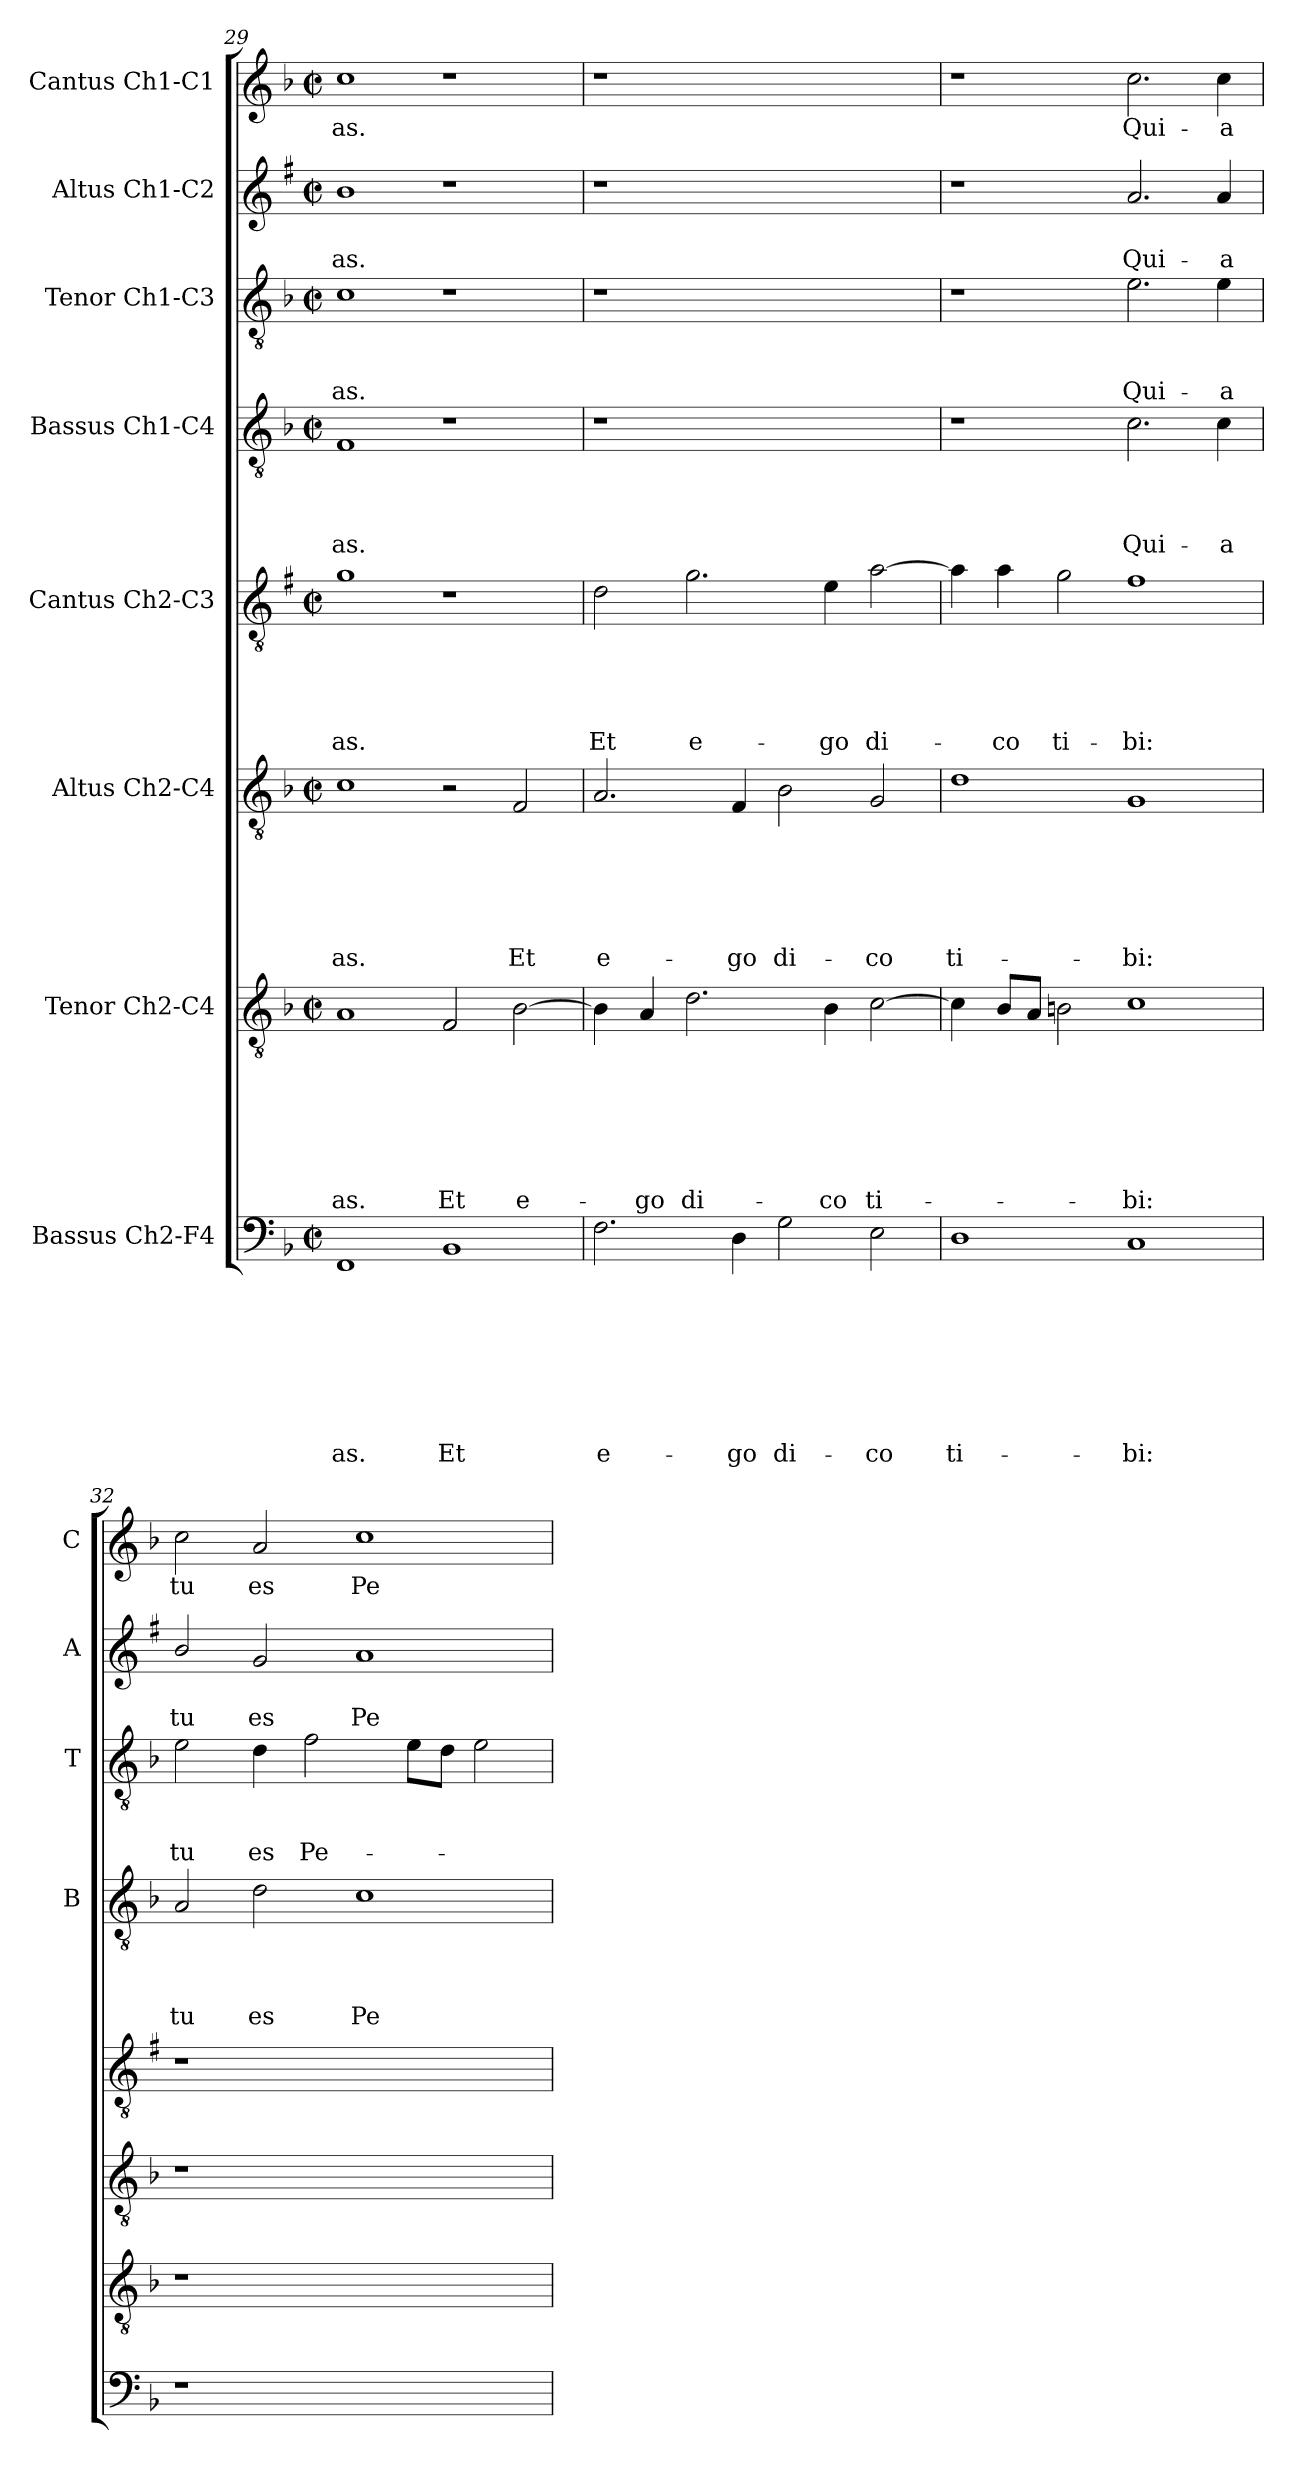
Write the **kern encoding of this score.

**kern	**text	**text	**text	**text	**text	**text	**text	**text	**kern	**text	**text	**text	**text	**text	**text	**text	**kern	**text	**text	**text	**text	**text	**text	**kern	**text	**text	**text	**text	**text	**kern	**text	**text	**text	**text	**kern	**text	**text	**text	**kern	**text	**text	**kern	**text
*part8	*part8	*part8	*part8	*part8	*part8	*part8	*part8	*part8	*part7	*part7	*part7	*part7	*part7	*part7	*part7	*part7	*part6	*part6	*part6	*part6	*part6	*part6	*part6	*part5	*part5	*part5	*part5	*part5	*part5	*part4	*part4	*part4	*part4	*part4	*part3	*part3	*part3	*part3	*part2	*part2	*part2	*part1	*part1
*staff8	*staff8	*staff8	*staff8	*staff8	*staff8	*staff8	*staff8	*staff8	*staff7	*staff7	*staff7	*staff7	*staff7	*staff7	*staff7	*staff7	*staff6	*staff6	*staff6	*staff6	*staff6	*staff6	*staff6	*staff5	*staff5	*staff5	*staff5	*staff5	*staff5	*staff4	*staff4	*staff4	*staff4	*staff4	*staff3	*staff3	*staff3	*staff3	*staff2	*staff2	*staff2	*staff1	*staff1
*I"Bassus Ch2-F4	*	*	*	*	*	*	*	*	*I"Tenor Ch2-C4	*	*	*	*	*	*	*	*I"Altus Ch2-C4	*	*	*	*	*	*	*I"Cantus Ch2-C3	*	*	*	*	*	*I"Bassus Ch1-C4	*	*	*	*	*I"Tenor Ch1-C3	*	*	*	*I"Altus Ch1-C2	*	*	*I"Cantus Ch1-C1	*
*	*	*	*	*	*	*	*	*	*	*	*	*	*	*	*	*	*	*	*	*	*	*	*	*	*	*	*	*	*	*I'B	*	*	*	*	*I'T	*	*	*	*I'A	*	*	*I'C	*
*clefF4	*	*	*	*	*	*	*	*	*clefGv2	*	*	*	*	*	*	*	*clefGv2	*	*	*	*	*	*	*clefGv2	*	*	*	*	*	*clefGv2	*	*	*	*	*clefGv2	*	*	*	*clefG2	*	*	*clefG2	*
*	*	*	*	*	*	*	*	*	*	*	*	*	*	*	*	*	*	*	*	*	*	*	*	*ITrd1c2	*	*	*	*	*	*	*	*	*	*	*	*	*	*	*ITrd1c2	*	*	*	*
*k[b-]	*	*	*	*	*	*	*	*	*k[b-]	*	*	*	*	*	*	*	*k[b-]	*	*	*	*	*	*	*k[b-]	*	*	*	*	*	*k[b-]	*	*	*	*	*k[b-]	*	*	*	*k[b-]	*	*	*k[b-]	*
*F:	*	*	*	*	*	*	*	*	*F:	*	*	*	*	*	*	*	*F:	*	*	*	*	*	*	*F:	*	*	*	*	*	*F:	*	*	*	*	*F:	*	*	*	*F:	*	*	*F:	*
*M2/2	*	*	*	*	*	*	*	*	*M2/2	*	*	*	*	*	*	*	*M2/2	*	*	*	*	*	*	*M2/2	*	*	*	*	*	*M2/2	*	*	*	*	*M2/2	*	*	*	*M2/2	*	*	*M2/2	*
*met(c|)	*	*	*	*	*	*	*	*	*met(c|)	*	*	*	*	*	*	*	*met(c|)	*	*	*	*	*	*	*met(c|)	*	*	*	*	*	*met(c|)	*	*	*	*	*met(c|)	*	*	*	*met(c|)	*	*	*met(c|)	*
=29	=29	=29	=29	=29	=29	=29	=29	=29	=29	=29	=29	=29	=29	=29	=29	=29	=29	=29	=29	=29	=29	=29	=29	=29	=29	=29	=29	=29	=29	=29	=29	=29	=29	=29	=29	=29	=29	=29	=29	=29	=29	=29	=29
!	!	!	!	!	!	!	!	!LO:LY:b	!	!	!	!	!	!	!	!LO:LY:b	!	!	!	!	!	!	!LO:LY:b	!	!	!	!	!	!LO:LY:b	!	!	!	!	!LO:LY:b	!	!	!	!LO:LY:b	!	!	!LO:LY:b	!	!LO:LY:b
1FF	.	.	.	.	.	.	.	-as.	1A	.	.	.	.	.	.	-as.	1c	.	.	.	.	.	-as.	1f	.	.	.	.	-as.	1F	.	.	.	-as.	1c	.	.	-as.	1a	.	-as.	1cc	-as.
!	!	!	!	!	!	!	!	!LO:LY:b	!	!	!	!	!	!	!	!LO:LY:b	!	!	!	!	!	!	!	!	!	!	!	!	!	!	!	!	!	!	!	!	!	!	!	!	!	!	!
1BB-	.	.	.	.	.	.	.	Et	2F/	.	.	.	.	.	.	Et	2r	.	.	.	.	.	.	1r	.	.	.	.	.	1r	.	.	.	.	1r	.	.	.	1r	.	.	1r	.
!	!	!	!	!	!	!	!	!	!	!	!	!	!	!	!	!LO:LY:b	!	!	!	!	!	!	!LO:LY:b	!	!	!	!	!	!	!	!	!	!	!	!	!	!	!	!	!	!	!	!
.	.	.	.	.	.	.	.	.	[2B-\	.	.	.	.	.	.	e-	2F/	.	.	.	.	.	Et	.	.	.	.	.	.	.	.	.	.	.	.	.	.	.	.	.	.	.	.
=30	=30	=30	=30	=30	=30	=30	=30	=30	=30	=30	=30	=30	=30	=30	=30	=30	=30	=30	=30	=30	=30	=30	=30	=30	=30	=30	=30	=30	=30	=30	=30	=30	=30	=30	=30	=30	=30	=30	=30	=30	=30	=30	=30
!	!	!	!	!	!	!	!	!LO:LY:b	!	!	!	!	!	!	!	!	!	!	!	!	!	!	!LO:LY:b	!	!	!	!	!	!LO:LY:b	!	!	!	!	!	!	!	!	!	!	!	!	!	!
2.F\	.	.	.	.	.	.	.	e-	4B-\]	.	.	.	.	.	.	.	2.A/	.	.	.	.	.	e-	2c\	.	.	.	.	Et	1r	.	.	.	.	1r	.	.	.	1r	.	.	1r	.
!	!	!	!	!	!	!	!	!	!	!	!	!	!	!	!	!LO:LY:b	!	!	!	!	!	!	!	!	!	!	!	!	!	!	!	!	!	!	!	!	!	!	!	!	!	!	!
.	.	.	.	.	.	.	.	.	4A/	.	.	.	.	.	.	-go	.	.	.	.	.	.	.	.	.	.	.	.	.	.	.	.	.	.	.	.	.	.	.	.	.	.	.
!	!	!	!	!	!	!	!	!	!	!	!	!	!	!	!	!LO:LY:b	!	!	!	!	!	!	!	!	!	!	!	!	!LO:LY:b	!	!	!	!	!	!	!	!	!	!	!	!	!	!
.	.	.	.	.	.	.	.	.	2.d\	.	.	.	.	.	.	di-	.	.	.	.	.	.	.	2.f\	.	.	.	.	e-	.	.	.	.	.	.	.	.	.	.	.	.	.	.
!	!	!	!	!	!	!	!	!LO:LY:b	!	!	!	!	!	!	!	!	!	!	!	!	!	!	!LO:LY:b	!	!	!	!	!	!	!	!	!	!	!	!	!	!	!	!	!	!	!	!
4D\	.	.	.	.	.	.	.	-go	.	.	.	.	.	.	.	.	4F/	.	.	.	.	.	-go	.	.	.	.	.	.	.	.	.	.	.	.	.	.	.	.	.	.	.	.
!	!	!	!	!	!	!	!	!LO:LY:b	!	!	!	!	!	!	!	!	!	!	!	!	!	!	!LO:LY:b	!	!	!	!	!	!	!	!	!	!	!	!	!	!	!	!	!	!	!	!
2G\	.	.	.	.	.	.	.	di-	.	.	.	.	.	.	.	.	2B-\	.	.	.	.	.	di-	.	.	.	.	.	.	1ryy	.	.	.	.	1ryy	.	.	.	1ryy	.	.	1ryy	.
!	!	!	!	!	!	!	!	!	!	!	!	!	!	!	!	!LO:LY:b	!	!	!	!	!	!	!	!	!	!	!	!	!LO:LY:b	!	!	!	!	!	!	!	!	!	!	!	!	!	!
.	.	.	.	.	.	.	.	.	4B-\	.	.	.	.	.	.	-co	.	.	.	.	.	.	.	4d\	.	.	.	.	-go	.	.	.	.	.	.	.	.	.	.	.	.	.	.
!	!	!	!	!	!	!	!	!LO:LY:b	!	!	!	!	!	!	!	!LO:LY:b	!	!	!	!	!	!	!LO:LY:b	!	!	!	!	!	!LO:LY:b	!	!	!	!	!	!	!	!	!	!	!	!	!	!
2E\	.	.	.	.	.	.	.	-co	[2c\	.	.	.	.	.	.	ti-	2G/	.	.	.	.	.	-co	[2g\	.	.	.	.	di-	.	.	.	.	.	.	.	.	.	.	.	.	.	.
!!LO:PB:g=z
=31	=31	=31	=31	=31	=31	=31	=31	=31	=31	=31	=31	=31	=31	=31	=31	=31	=31	=31	=31	=31	=31	=31	=31	=31	=31	=31	=31	=31	=31	=31	=31	=31	=31	=31	=31	=31	=31	=31	=31	=31	=31	=31	=31
!	!	!	!	!	!	!	!	!LO:LY:b	!	!	!	!	!	!	!	!	!	!	!	!	!	!	!LO:LY:b	!	!	!	!	!	!	!	!	!	!	!	!	!	!	!	!	!	!	!	!
1D	.	.	.	.	.	.	.	ti-	4c\]	.	.	.	.	.	.	.	1d	.	.	.	.	.	ti-	4g\]	.	.	.	.	.	1r	.	.	.	.	1r	.	.	.	1r	.	.	1r	.
!	!	!	!	!	!	!	!	!	!	!	!	!	!	!	!	!	!	!	!	!	!	!	!	!	!	!	!	!	!LO:LY:b	!	!	!	!	!	!	!	!	!	!	!	!	!	!
.	.	.	.	.	.	.	.	.	8B-/L	.	.	.	.	.	.	.	.	.	.	.	.	.	.	4g\	.	.	.	.	-co	.	.	.	.	.	.	.	.	.	.	.	.	.	.
.	.	.	.	.	.	.	.	.	8A/J	.	.	.	.	.	.	.	.	.	.	.	.	.	.	.	.	.	.	.	.	.	.	.	.	.	.	.	.	.	.	.	.	.	.
!	!	!	!	!	!	!	!	!	!	!	!	!	!	!	!	!	!	!	!	!	!	!	!	!	!	!	!	!	!LO:LY:b	!	!	!	!	!	!	!	!	!	!	!	!	!	!
.	.	.	.	.	.	.	.	.	2Bn\	.	.	.	.	.	.	.	.	.	.	.	.	.	.	2f\	.	.	.	.	ti-	.	.	.	.	.	.	.	.	.	.	.	.	.	.
!	!	!	!	!	!	!	!	!LO:LY:b	!	!	!	!	!	!	!	!LO:LY:b	!	!	!	!	!	!	!LO:LY:b	!	!	!	!	!	!LO:LY:b	!	!	!	!	!LO:LY:b	!	!	!	!LO:LY:b	!	!	!LO:LY:b	!	!LO:LY:b
1C	.	.	.	.	.	.	.	-bi:	1c	.	.	.	.	.	.	-bi:	1G	.	.	.	.	.	-bi:	1e	.	.	.	.	-bi:	2.c\	.	.	.	Qui-	2.e\	.	.	Qui-	2.g/	.	Qui-	2.cc\	Qui-
!	!	!	!	!	!	!	!	!	!	!	!	!	!	!	!	!	!	!	!	!	!	!	!	!	!	!	!	!	!	!	!	!	!	!LO:LY:b	!	!	!	!LO:LY:b	!	!	!LO:LY:b	!	!LO:LY:b
.	.	.	.	.	.	.	.	.	.	.	.	.	.	.	.	.	.	.	.	.	.	.	.	.	.	.	.	.	.	4c\	.	.	.	-a	4e\	.	.	-a	4g/	.	-a	4cc\	-a
=32	=32	=32	=32	=32	=32	=32	=32	=32	=32	=32	=32	=32	=32	=32	=32	=32	=32	=32	=32	=32	=32	=32	=32	=32	=32	=32	=32	=32	=32	=32	=32	=32	=32	=32	=32	=32	=32	=32	=32	=32	=32	=32	=32
!	!	!	!	!	!	!	!	!	!	!	!	!	!	!	!	!	!	!	!	!	!	!	!	!	!	!	!	!	!	!	!	!	!	!LO:LY:b	!	!	!	!LO:LY:b	!	!	!LO:LY:b	!	!LO:LY:b
1r	.	.	.	.	.	.	.	.	1r	.	.	.	.	.	.	.	1r	.	.	.	.	.	.	1r	.	.	.	.	.	2A/	.	.	.	tu	2e\	.	.	tu	2a/	.	tu	2cc\	tu
!	!	!	!	!	!	!	!	!	!	!	!	!	!	!	!	!	!	!	!	!	!	!	!	!	!	!	!	!	!	!	!	!	!	!LO:LY:b	!	!	!	!LO:LY:b	!	!	!LO:LY:b	!	!LO:LY:b
.	.	.	.	.	.	.	.	.	.	.	.	.	.	.	.	.	.	.	.	.	.	.	.	.	.	.	.	.	.	2d\	.	.	.	es	4d\	.	.	es	2f/	.	es	2a/	es
!	!	!	!	!	!	!	!	!	!	!	!	!	!	!	!	!	!	!	!	!	!	!	!	!	!	!	!	!	!	!	!	!	!	!	!	!	!	!LO:LY:b	!	!	!	!	!
.	.	.	.	.	.	.	.	.	.	.	.	.	.	.	.	.	.	.	.	.	.	.	.	.	.	.	.	.	.	.	.	.	.	.	2f\	.	.	Pe-	.	.	.	.	.
!	!	!	!	!	!	!	!	!	!	!	!	!	!	!	!	!	!	!	!	!	!	!	!	!	!	!	!	!	!	!	!	!	!	!LO:LY:b	!	!	!	!	!	!	!LO:LY:b	!	!LO:LY:b
1ryy	.	.	.	.	.	.	.	.	1ryy	.	.	.	.	.	.	.	1ryy	.	.	.	.	.	.	1ryy	.	.	.	.	.	1c	.	.	.	Pe-	.	.	.	.	1g	.	Pe-	1cc	Pe-
.	.	.	.	.	.	.	.	.	.	.	.	.	.	.	.	.	.	.	.	.	.	.	.	.	.	.	.	.	.	.	.	.	.	.	8e\L	.	.	.	.	.	.	.	.
.	.	.	.	.	.	.	.	.	.	.	.	.	.	.	.	.	.	.	.	.	.	.	.	.	.	.	.	.	.	.	.	.	.	.	8d\J	.	.	.	.	.	.	.	.
.	.	.	.	.	.	.	.	.	.	.	.	.	.	.	.	.	.	.	.	.	.	.	.	.	.	.	.	.	.	.	.	.	.	.	2e\	.	.	.	.	.	.	.	.
=	=	=	=	=	=	=	=	=	=	=	=	=	=	=	=	=	=	=	=	=	=	=	=	=	=	=	=	=	=	=	=	=	=	=	=	=	=	=	=	=	=	=	=
*-	*-	*-	*-	*-	*-	*-	*-	*-	*-	*-	*-	*-	*-	*-	*-	*-	*-	*-	*-	*-	*-	*-	*-	*-	*-	*-	*-	*-	*-	*-	*-	*-	*-	*-	*-	*-	*-	*-	*-	*-	*-	*-	*-
